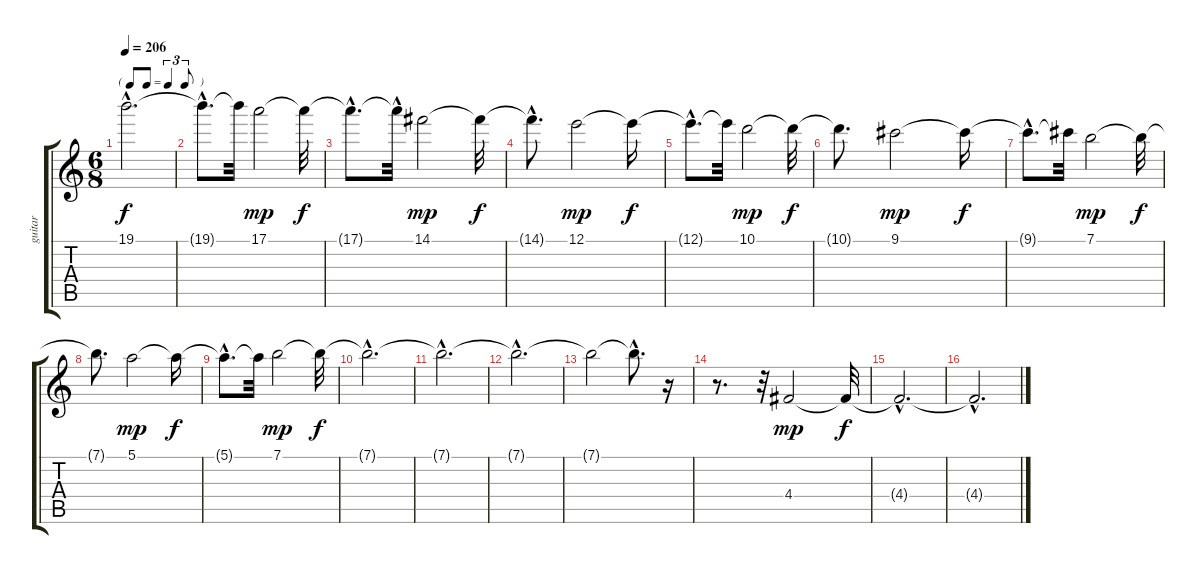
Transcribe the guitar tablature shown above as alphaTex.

\track ("guitar" "guitar") {instrument distortionguitar}
\staff {score tabs}
\tuning (E4 B3 G3 D3 A2 E2) {hide}
\ts (6 8)
\tf triplet8th
\tempo 206
\clef g2
\ks c
19.1{hac t}.2{d dy f} |
19.1{hac t}.8{d} 19.1{t}.32 17.1.2{dy mp} 17.1{t}.32{dy f} |
17.1{hac t}.8{d} 17.1{hac t}.32 14.1.2{dy mp} 14.1{t}.32{dy f} |
14.1{hac t}.8{d} 12.1.2{dy mp} 12.1{t}.16{dy f} |
12.1{hac t}.8{d} 12.1{t}.32 10.1.2{dy mp} 10.1{t}.32{dy f} |
10.1{t}.8{d} 9.1.2{dy mp} 9.1{t}.16{dy f} |
9.1{hac t}.8{d} 9.1{t}.32 7.1.2{dy mp} 7.1{t}.32{dy f} |
7.1{t}.8{d} 5.1.2{dy mp} 5.1{t}.16{dy f} |
5.1{hac t}.8{d} 5.1{t}.32 7.1.2{dy mp} 7.1{t}.32{dy f} |
7.1{hac t}.2{d} |
7.1{hac t}.2{d} |
7.1{hac t}.2{d} |
7.1{t}.2 7.1{hac t}.8{d} r.16 |
r.8{d} r.32 4.4.2{dy mp} 4.4{t}.32{dy f} |
4.4{hac t}.2{d} |
4.4{hac t}.2{d}
